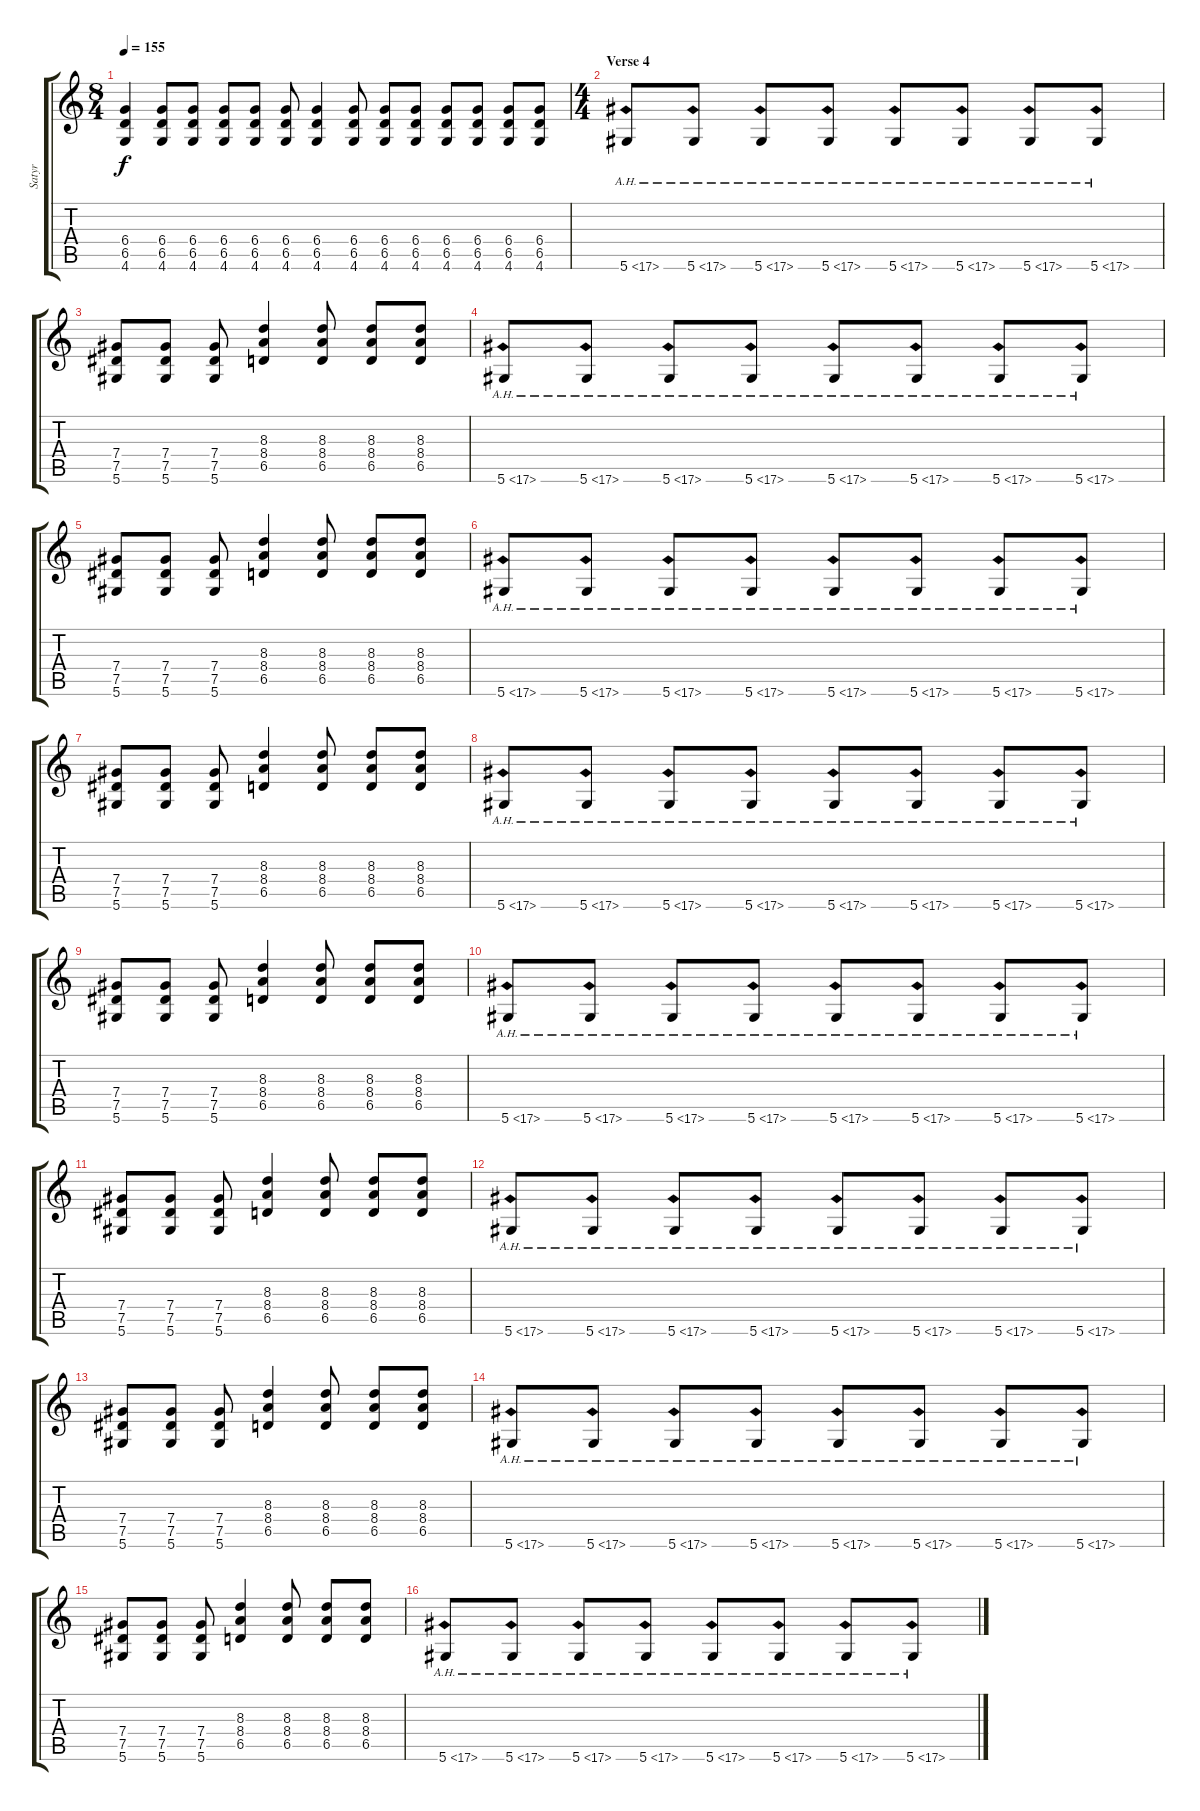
\track ("Satyr" "Satyr") {instrument distortionguitar}
\staff {score tabs}
\tuning (Eb4 Bb3 Gb3 Db3 Ab2 Eb2) {hide}
\ts (8 4)
\tempo 155
\clef g2
\ks c
(6.4 6.5 4.6).4{dy f} (6.4 6.5 4.6).8 (6.4 6.5 4.6).8 (6.4 6.5 4.6).8 (6.4 6.5 4.6).8 (6.4 6.5 4.6).8 (6.4 6.5 4.6).4 (6.4 6.5 4.6).8 (6.4 6.5 4.6).8 (6.4 6.5 4.6).8 (6.4 6.5 4.6).8 (6.4 6.5 4.6).8 (6.4 6.5 4.6).8 (6.4 6.5 4.6).8 |
\ts (4 4)
\section ("" "Verse 4")
5.6{ah 12}.8 5.6{ah 12}.8 5.6{ah 12}.8 5.6{ah 12}.8 5.6{ah 12}.8 5.6{ah 12}.8 5.6{ah 12}.8 5.6{ah 12}.8 |
(7.4 7.5 5.6).8 (7.4 7.5 5.6).8 (7.4 7.5 5.6).8 (8.3 8.4 6.5).4 (8.3 8.4 6.5).8 (8.3 8.4 6.5).8 (8.3 8.4 6.5).8 |
5.6{ah 12}.8 5.6{ah 12}.8 5.6{ah 12}.8 5.6{ah 12}.8 5.6{ah 12}.8 5.6{ah 12}.8 5.6{ah 12}.8 5.6{ah 12}.8 |
(7.4 7.5 5.6).8 (7.4 7.5 5.6).8 (7.4 7.5 5.6).8 (8.3 8.4 6.5).4 (8.3 8.4 6.5).8 (8.3 8.4 6.5).8 (8.3 8.4 6.5).8 |
5.6{ah 12}.8 5.6{ah 12}.8 5.6{ah 12}.8 5.6{ah 12}.8 5.6{ah 12}.8 5.6{ah 12}.8 5.6{ah 12}.8 5.6{ah 12}.8 |
(7.4 7.5 5.6).8 (7.4 7.5 5.6).8 (7.4 7.5 5.6).8 (8.3 8.4 6.5).4 (8.3 8.4 6.5).8 (8.3 8.4 6.5).8 (8.3 8.4 6.5).8 |
5.6{ah 12}.8 5.6{ah 12}.8 5.6{ah 12}.8 5.6{ah 12}.8 5.6{ah 12}.8 5.6{ah 12}.8 5.6{ah 12}.8 5.6{ah 12}.8 |
(7.4 7.5 5.6).8 (7.4 7.5 5.6).8 (7.4 7.5 5.6).8 (8.3 8.4 6.5).4 (8.3 8.4 6.5).8 (8.3 8.4 6.5).8 (8.3 8.4 6.5).8 |
5.6{ah 12}.8 5.6{ah 12}.8 5.6{ah 12}.8 5.6{ah 12}.8 5.6{ah 12}.8 5.6{ah 12}.8 5.6{ah 12}.8 5.6{ah 12}.8 |
(7.4 7.5 5.6).8 (7.4 7.5 5.6).8 (7.4 7.5 5.6).8 (8.3 8.4 6.5).4 (8.3 8.4 6.5).8 (8.3 8.4 6.5).8 (8.3 8.4 6.5).8 |
5.6{ah 12}.8 5.6{ah 12}.8 5.6{ah 12}.8 5.6{ah 12}.8 5.6{ah 12}.8 5.6{ah 12}.8 5.6{ah 12}.8 5.6{ah 12}.8 |
(7.4 7.5 5.6).8 (7.4 7.5 5.6).8 (7.4 7.5 5.6).8 (8.3 8.4 6.5).4 (8.3 8.4 6.5).8 (8.3 8.4 6.5).8 (8.3 8.4 6.5).8 |
5.6{ah 12}.8 5.6{ah 12}.8 5.6{ah 12}.8 5.6{ah 12}.8 5.6{ah 12}.8 5.6{ah 12}.8 5.6{ah 12}.8 5.6{ah 12}.8 |
(7.4 7.5 5.6).8 (7.4 7.5 5.6).8 (7.4 7.5 5.6).8 (8.3 8.4 6.5).4 (8.3 8.4 6.5).8 (8.3 8.4 6.5).8 (8.3 8.4 6.5).8 |
5.6{ah 12}.8 5.6{ah 12}.8 5.6{ah 12}.8 5.6{ah 12}.8 5.6{ah 12}.8 5.6{ah 12}.8 5.6{ah 12}.8 5.6{ah 12}.8
